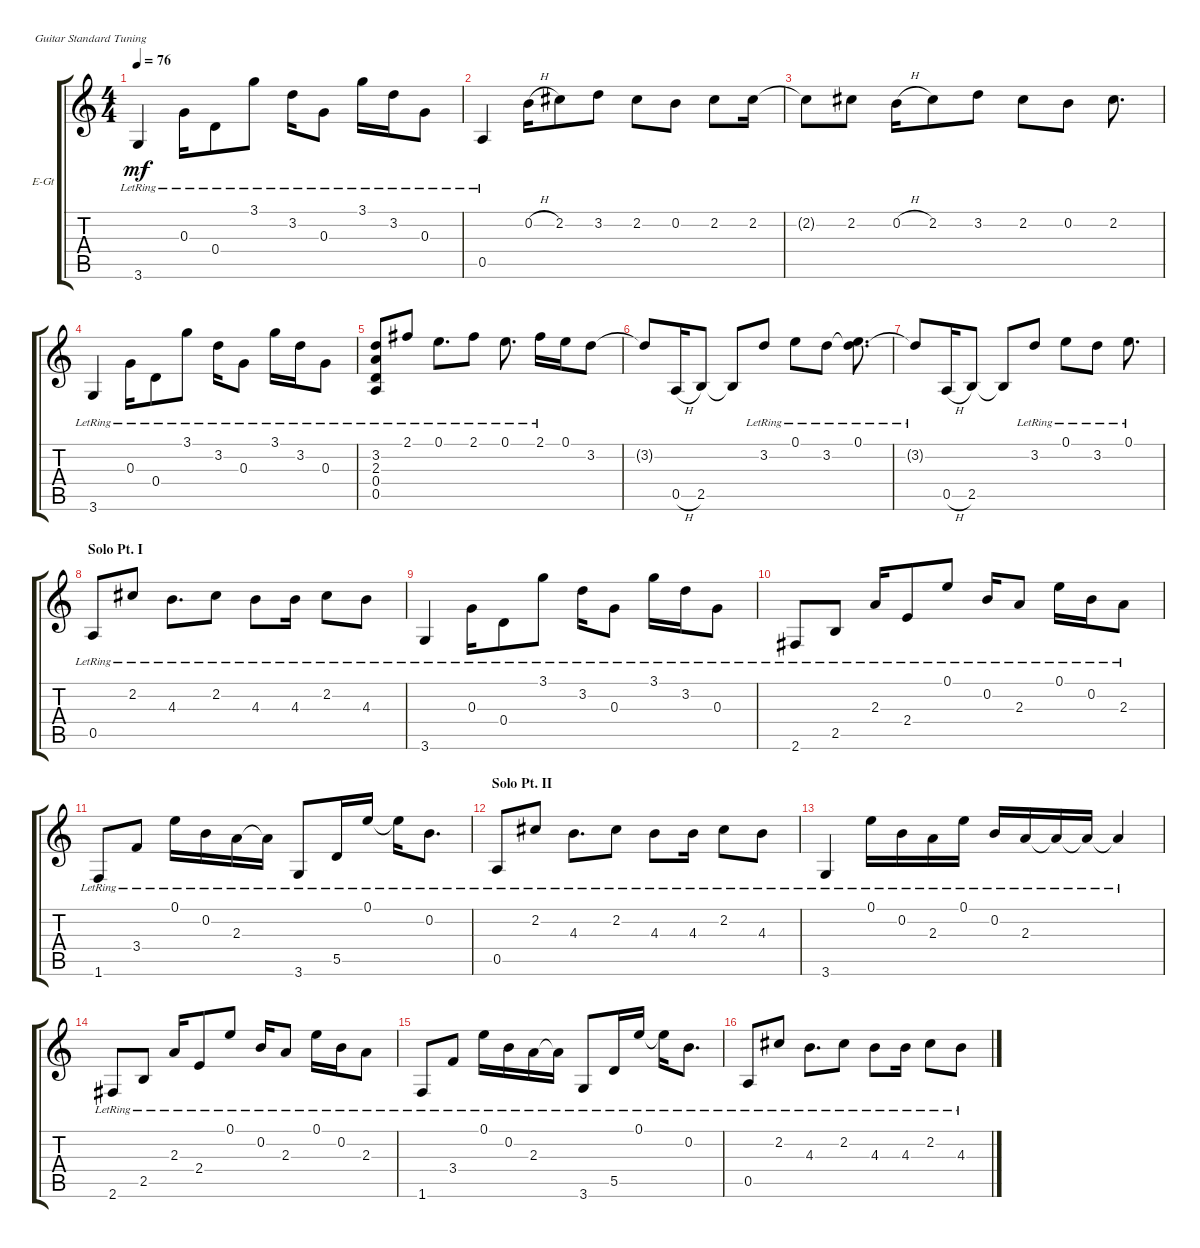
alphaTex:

\bracketExtendMode groupsimilarinstruments
\firstSystemTrackNameOrientation horizontal
\otherSystemsTrackNameOrientation horizontal
\track ("Clean Rhythm Guitar" "E-Gt") {instrument electricguitarjazz}
\staff {score tabs}
\tuning (E4 B3 G3 D3 A2 E2)
\ts (4 4)
\tempo 76
\clef g2
\ks c
3.6{lr}.4{dy mf} 0.3{lr}.16 0.4{lr}.8 3.1{lr}.8 3.2{lr}.16 0.3{lr}.8 3.1{lr}.16 3.2{lr}.16 0.3{lr}.8 |
0.5{lr}.4 0.2{h}.16 2.2.8 3.2.8 2.2.8 0.2.8 2.2.8 2.2.16 |
2.2{t}.8 2.2.8 0.2{h}.16 2.2.8 3.2.8 2.2.8 0.2.8 2.2.8{d} |
3.6{lr}.4 0.3{lr}.16 0.4{lr}.8 3.1{lr}.8 3.2{lr}.16 0.3{lr}.8 3.1{lr}.16 3.2{lr}.16 0.3{lr}.8 |
(3.2{lr} 2.3{lr} 0.4{lr} 0.5).8 2.1{lr}.8 0.1{lr}.8{d} 2.1{lr}.8 0.1{lr}.8{d} 2.1{lr}.16 0.1.16 3.2.8 |
3.2{t}.8 0.5{h}.16 2.5.8 2.5{t}.8 3.2{lr}.8 0.1{lr}.8 3.2{lr}.8 (0.1{lr} 3.2{lr t}).8{d} |
3.2{lr t}.8 0.5{h}.16 2.5.8 2.5{t}.8 3.2{lr}.8 0.1{lr}.8 3.2{lr}.8 0.1{lr}.8{d} |
\section ("" "Solo Pt. I")
0.5{lr}.8 2.2{lr}.8 4.3{lr}.8{d} 2.2{lr}.8 4.3{lr}.8 4.3{lr}.16 2.2{lr}.8 4.3{lr}.8 |
3.6{lr}.4 0.3{lr}.16 0.4{lr}.8 3.1{lr}.8 3.2{lr}.16 0.3{lr}.8 3.1{lr}.16 3.2{lr}.16 0.3{lr}.8 |
2.6{lr}.8 2.5{lr}.8 2.3{lr}.16 2.4{lr}.8 0.1{lr}.8 0.2{lr}.16 2.3{lr}.8 0.1{lr}.16 0.2{lr}.16 2.3{lr}.8 |
1.6{lr}.8 3.4{lr}.8 0.1{lr}.16 0.2{lr}.16 2.3{lr}.16 2.3{lr t}.16 3.6{lr}.8 5.5{lr}.16 0.1{lr}.16 0.1{lr t}.16 0.2{lr}.8{d} |
\section ("" "Solo Pt. II")
0.5{lr}.8 2.2{lr}.8 4.3{lr}.8{d} 2.2{lr}.8 4.3{lr}.8 4.3{lr}.16 2.2{lr}.8 4.3{lr}.8 |
3.6{lr}.4 0.1{lr}.16 0.2{lr}.16 2.3{lr}.16 0.1{lr}.16 0.2{lr}.16 2.3{lr}.16 2.3{lr t}.16 2.3{lr t}.16 2.3{lr t}.4 |
2.6{lr}.8 2.5{lr}.8 2.3{lr}.16 2.4{lr}.8 0.1{lr}.8 0.2{lr}.16 2.3{lr}.8 0.1{lr}.16 0.2{lr}.16 2.3{lr}.8 |
1.6{lr}.8 3.4{lr}.8 0.1{lr}.16 0.2{lr}.16 2.3{lr}.16 2.3{lr t}.16 3.6{lr}.8 5.5{lr}.16 0.1{lr}.16 0.1{lr t}.16 0.2{lr}.8{d} |
0.5{lr}.8 2.2{lr}.8 4.3{lr}.8{d} 2.2{lr}.8 4.3{lr}.8 4.3{lr}.16 2.2{lr}.8 4.3{lr}.8
